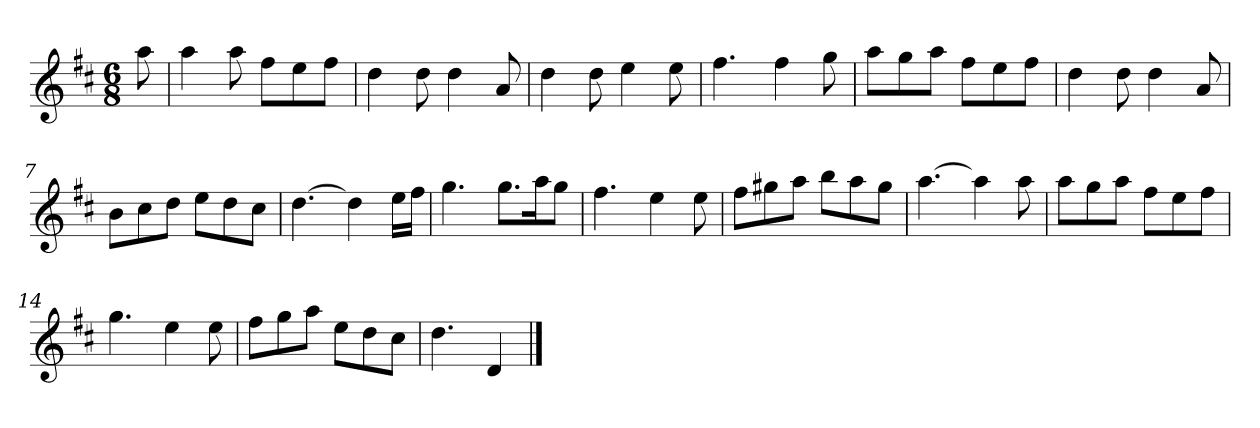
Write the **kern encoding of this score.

**kern
*part1
*staff1
*k[f#c#]
*M6/8
*MM120
=
8aa
=1
4aa
8aa
8ff#L
8ee
8ff#J
=2
4dd
8dd
4dd
8a
=3
4dd
8dd
4ee
8ee
=4
4.ff#
4ff#
8gg
=5
8aaL
8gg
8aaJ
8ff#L
8ee
8ff#J
=6
4dd
8dd
4dd
8a
=7
8bL
8cc#
8ddJ
8eeL
8dd
8cc#J
=8
[4.dd
4dd]
16eeLL
16ff#JJ
=9
4.gg
8.ggL
16aaK
8ggJ
=10
4.ff#
4ee
8ee
=11
8ff#L
8gg#X
8aaJ
8bbL
8aa
8gg#J
=12
[4.aa
4aa]
8aa
=13
8aaL
8gg
8aaJ
8ff#L
8ee
8ff#J
=14
4.gg
4ee
8ee
=15
8ff#L
8gg
8aaJ
8eeL
8dd
8cc#J
=16
4.dd
4d
==
*-
